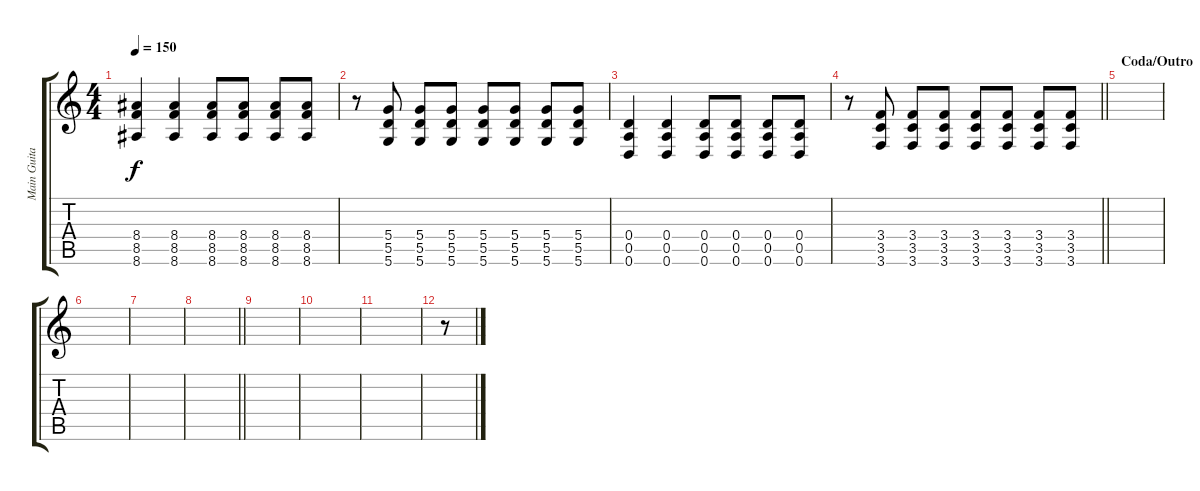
\track ("Main Guitar" "Main Guita") {instrument overdrivenguitar}
\staff {score tabs}
\tuning (E4 B3 G3 D3 A2 D2) {hide}
\ts (4 4)
\tempo 150
\clef g2
\ks c
(8.4 8.5 8.6).4{dy f} (8.4 8.5 8.6).4 (8.4 8.5 8.6).8 (8.4 8.5 8.6).8 (8.4 8.5 8.6).8 (8.4 8.5 8.6).8 |
r.8 (5.4 5.5 5.6).8 (5.4 5.5 5.6).8 (5.4 5.5 5.6).8 (5.4 5.5 5.6).8 (5.4 5.5 5.6).8 (5.4 5.5 5.6).8 (5.4 5.5 5.6).8 |
(0.4 0.5 0.6).4 (0.4 0.5 0.6).4 (0.4 0.5 0.6).8 (0.4 0.5 0.6).8 (0.4 0.5 0.6).8 (0.4 0.5 0.6).8 |
\barLineRight lightlight
r.8 (3.4 3.5 3.6).8 (3.4 3.5 3.6).8 (3.4 3.5 3.6).8 (3.4 3.5 3.6).8 (3.4 3.5 3.6).8 (3.4 3.5 3.6).8 (3.4 3.5 3.6).8 |
\section ("" "Coda/Outro")
|
|
|
\barLineRight lightlight
|
|
|
|
r.8
